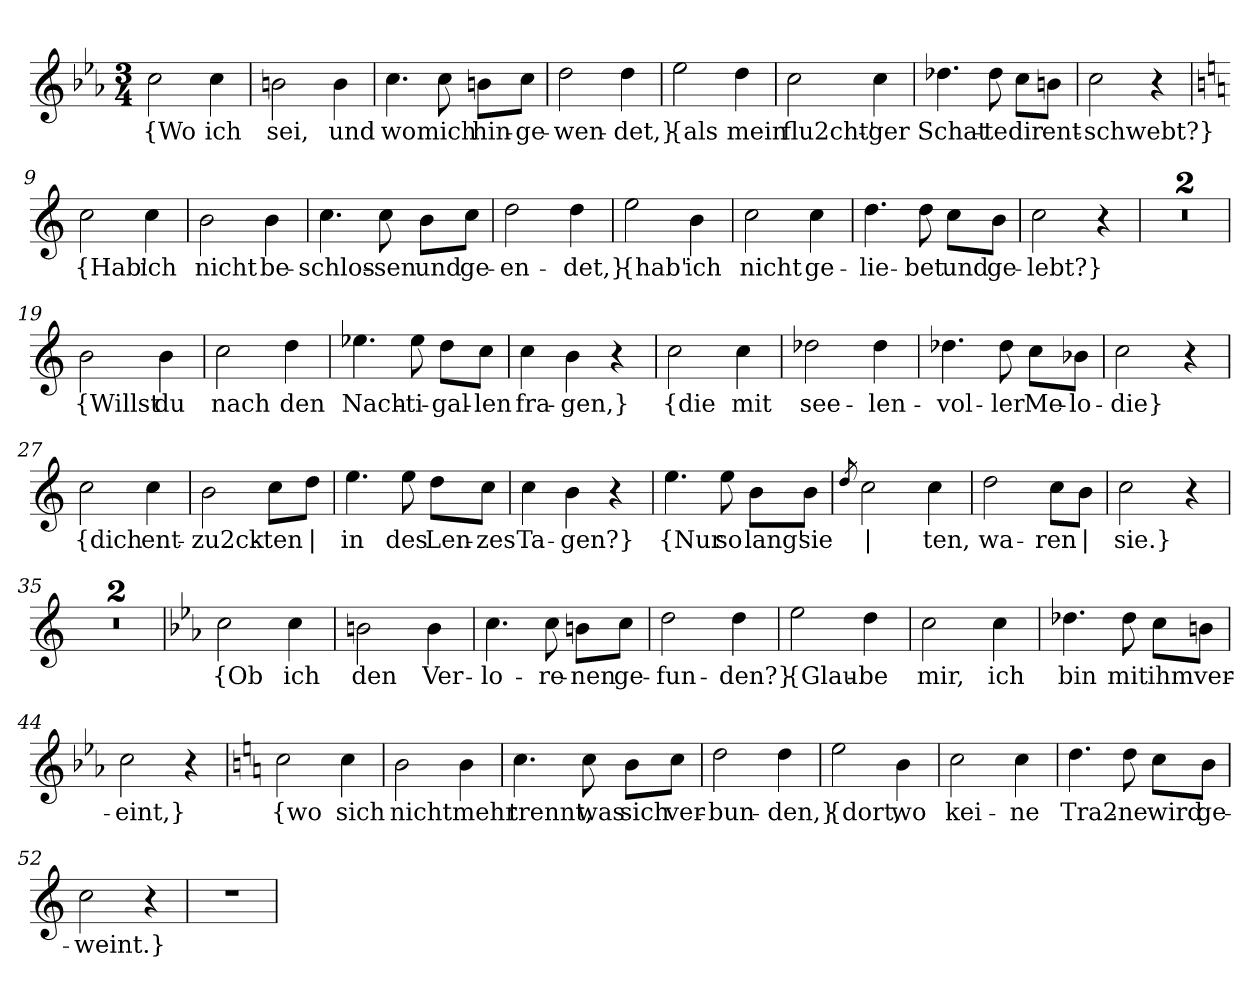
**kern	**text
*part1	*part1
*staff1	*staff1
*clefG2	*
*k[b-e-a-]	*
*M3/4	*
=1	=1
!	!LO:LY:b
2cc\	{Wo
!	!LO:LY:b
4cc\	ich
=2	=2
!	!LO:LY:b
2bn\	sei,
!	!LO:LY:b
4b\	und
=3	=3
!	!LO:LY:b
4.cc\	wo
!	!LO:LY:b
8cc\	mich
!	!LO:LY:b
8bn\L	hin-
!	!LO:LY:b
8cc\J	-ge-
=4	=4
!	!LO:LY:b
2dd\	-wen-
!	!LO:LY:b
4dd\	-det,}
=5	=5
!	!LO:LY:b
2ee-\	{als
!	!LO:LY:b
4dd\	mein
=6	=6
!	!LO:LY:b
2cc\	flu2cht'-
!	!LO:LY:b
4cc\	-ger
=7	=7
!	!LO:LY:b
4.dd-X\	Schat-
!	!LO:LY:b
8dd-\	-te
!	!LO:LY:b
8cc\L	dir
!	!LO:LY:b
8bn\J	ent-
!!LO:LB:g=z
=8	=8
!	!LO:LY:b
2cc\	-schwebt?}
4r	.
=9	=9
*k[]	*
!	!LO:LY:b
2cc\	{Hab'
!	!LO:LY:b
4cc\	ich
=10	=10
!	!LO:LY:b
2b\	nicht
!	!LO:LY:b
4b\	be-
=11	=11
!	!LO:LY:b
4.cc\	-schlos-
!	!LO:LY:b
8cc\	-sen
!	!LO:LY:b
8b\L	und
!	!LO:LY:b
8cc\J	ge-
=12	=12
!	!LO:LY:b
2dd\	-en-
!	!LO:LY:b
4dd\	-det,}
=13	=13
!	!LO:LY:b
2ee\	{hab'
!	!LO:LY:b
4b\	ich
=14	=14
!	!LO:LY:b
2cc\	nicht
!	!LO:LY:b
4cc\	ge-
!!LO:LB:g=z
=15	=15
!	!LO:LY:b
4.dd\	-lie-
!	!LO:LY:b
8dd\	-bet
!	!LO:LY:b
8cc\L	und
!	!LO:LY:b
8b\J	ge-
=16	=16
!	!LO:LY:b
2cc\	-lebt?}
4r	.
=17	=17
2.r	.
=18	=18
2.r	.
=19	=19
!	!LO:LY:b
2b\	{Willst
!	!LO:LY:b
4b\	du
=20	=20
!	!LO:LY:b
2cc\	nach
!	!LO:LY:b
4dd\	den
=21	=21
!	!LO:LY:b
4.ee-X\	Nach-
!	!LO:LY:b
8ee-\	-ti-
!	!LO:LY:b
8dd\L	-gal-
!	!LO:LY:b
8cc\J	-len
=22	=22
!	!LO:LY:b
4cc\	fra-
!	!LO:LY:b
4b\	-gen,}
4r	.
=23	=23
!	!LO:LY:b
2cc\	{die
!	!LO:LY:b
4cc\	mit
!!LO:LB:g=z
=24	=24
!	!LO:LY:b
2dd-X\	see-
!	!LO:LY:b
4dd-\	-len-
=25	=25
!	!LO:LY:b
4.dd-X\	-vol-
!	!LO:LY:b
8dd-\	-ler
!	!LO:LY:b
8cc\L	Me-
!	!LO:LY:b
8b-X\J	-lo-
=26	=26
!	!LO:LY:b
2cc\	-die}
4r	.
=27	=27
!	!LO:LY:b
2cc\	{dich
!	!LO:LY:b
4cc\	ent-
=28	=28
!	!LO:LY:b
2b\	-zu2ck-
!	!LO:LY:b
8cc\L	-ten
!	!LO:LY:b
8dd\J	|
=29	=29
!	!LO:LY:b
4.ee\	in
!	!LO:LY:b
8ee\	des
!	!LO:LY:b
8dd\L	Len-
!	!LO:LY:b
8cc\J	-zes
=30	=30
!	!LO:LY:b
4cc\	Ta-
!	!LO:LY:b
4b\	-gen?}
4r	.
!!LO:LB:g=z
=31	=31
!	!LO:LY:b
4.ee\	{Nur
!	!LO:LY:b
8ee\	so
!	!LO:LY:b
8b\L	lang'
!	!LO:LY:b
8b\J	sie
=32	=32
8qdd/	.
!	!LO:LY:b
2cc\	|
!	!LO:LY:b
4cc\	-ten,
=33	=33
!	!LO:LY:b
2dd\	wa-
!	!LO:LY:b
8cc\L	-ren
!	!LO:LY:b
8b\J	|
=34	=34
!	!LO:LY:b
2cc\	sie.}
4r	.
=35	=35
2.r	.
=36	=36
2.r	.
=37	=37
*k[b-e-a-]	*
!	!LO:LY:b
2cc\	{Ob
!	!LO:LY:b
4cc\	ich
=38	=38
!	!LO:LY:b
2bn\	den
!	!LO:LY:b
4b\	Ver-
=39	=39
!	!LO:LY:b
4.cc\	-lo-
!	!LO:LY:b
8cc\	-re-
!	!LO:LY:b
8bn\L	-nen
!	!LO:LY:b
8cc\J	ge-
!!LO:LB:g=z
=40	=40
!	!LO:LY:b
2dd\	-fun-
!	!LO:LY:b
4dd\	-den?}
=41	=41
!	!LO:LY:b
2ee-\	{Glau-
!	!LO:LY:b
4dd\	-be
=42	=42
!	!LO:LY:b
2cc\	mir,
!	!LO:LY:b
4cc\	ich
=43	=43
!	!LO:LY:b
4.dd-X\	bin
!	!LO:LY:b
8dd-\	mit
!	!LO:LY:b
8cc\L	ihm
!	!LO:LY:b
8bn\J	ver-
=44	=44
!	!LO:LY:b
2cc\	-eint,}
4r	.
=45	=45
*k[]	*
!	!LO:LY:b
2cc\	{wo
!	!LO:LY:b
4cc\	sich
=46	=46
!	!LO:LY:b
2b\	nicht
!	!LO:LY:b
4b\	mehr
!!LO:LB:g=z
=47	=47
!	!LO:LY:b
4.cc\	trennt,
!	!LO:LY:b
8cc\	was
!	!LO:LY:b
8b\L	sich
!	!LO:LY:b
8cc\J	ver-
=48	=48
!	!LO:LY:b
2dd\	-bun-
!	!LO:LY:b
4dd\	-den,}
=49	=49
!	!LO:LY:b
2ee\	{dort,
!	!LO:LY:b
4b\	wo
=50	=50
!	!LO:LY:b
2cc\	kei-
!	!LO:LY:b
4cc\	-ne
=51	=51
!	!LO:LY:b
4.dd\	Tra2-
!	!LO:LY:b
8dd\	-ne
!	!LO:LY:b
8cc\L	wird
!	!LO:LY:b
8b\J	ge-
=52	=52
!	!LO:LY:b
2cc\	-weint.}
4r	.
=53	=53
2.r	.
=	=
*-	*-
